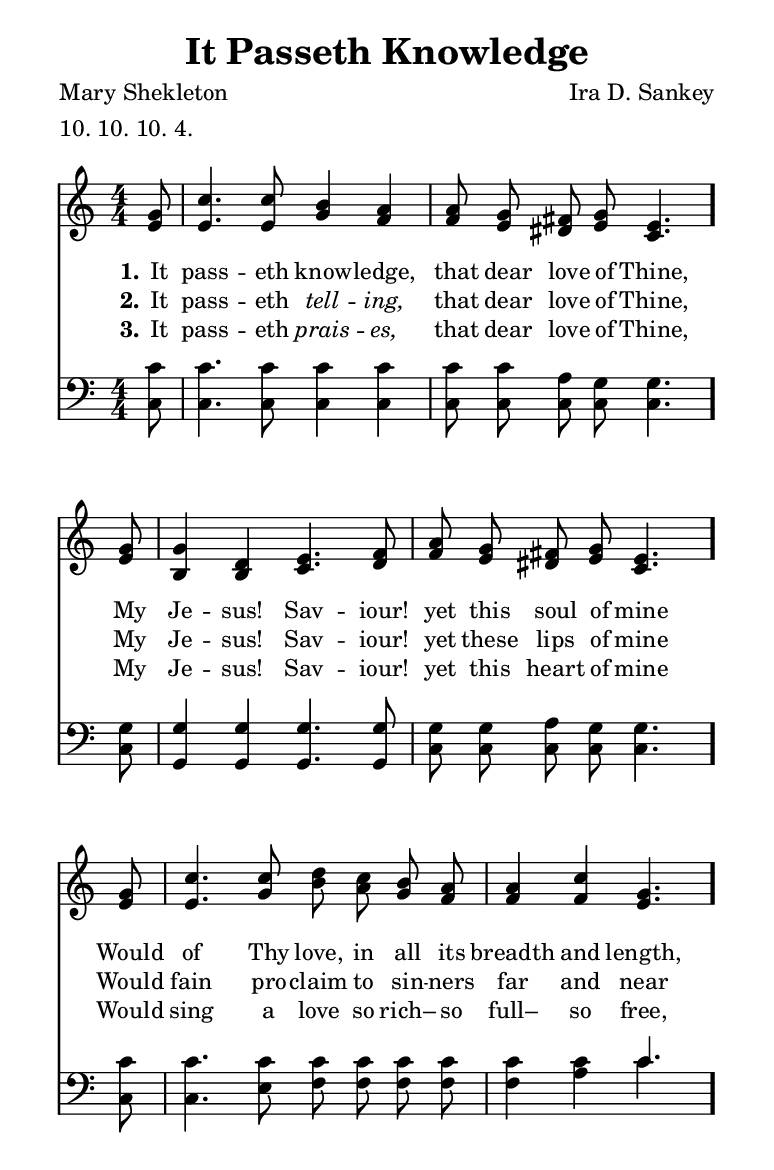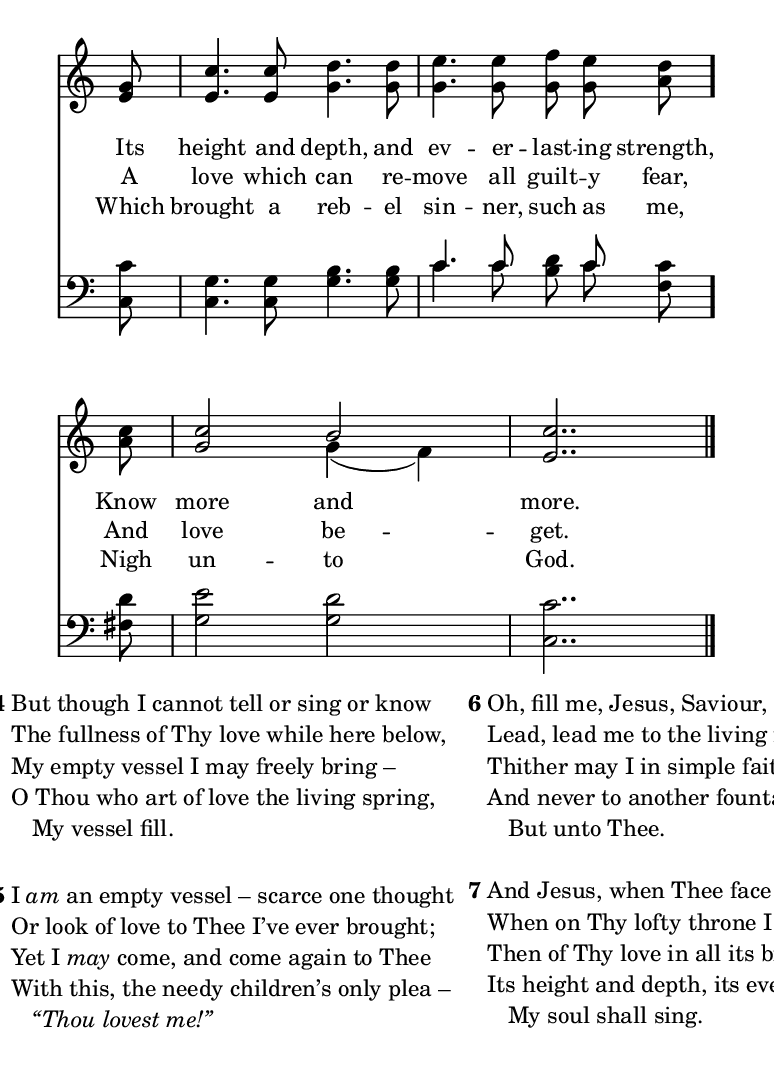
\include "common/global.ily"
\paper {
  \include "common/paper.ily"
  score-markup-spacing.padding = 2
  score-markup-spacing.basic-distance = 2
}

\header{
  hymnnumber = "229"
  title = "It Passeth Knowledge"
  tunename = ""
  meter = "10. 10. 10. 4."
  poet = "Mary Shekleton"
  composer = "Ira D. Sankey"
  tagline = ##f
}

global = {
  \include "common/overrides.ily"
  \override Staff.TimeSignature.style = #'numbered
  \time 4/4
  \override Score.MetronomeMark.transparent = ##t % hide all fermata changes too
  \tempo 4=80
  \key c \major
  \partial 8
  \autoBeamOff
}

patternA = { c8 | c4. c8 c4 c | c8 c c c c4. }
patternB = { c8 | c4 c c4. c8 | c c c c c4. }
patternC = { c8 | c4. c8 c c c c | c4 c c4. }
patternD = { c8 | c4. c8 c4. c8 | c4. c8 c c c }
patternE = { c8 | c2 c2 | c2.. }

notesSoprano = {
\global
\relative c'' {

  g8 | c4. c8 b4 a | a8 g fis g e4.
  g8 | g4 d e4. f8 | a g fis g e4.
  g8 | c4. c8 d c b a | a4 c g4. \eogbreak
  g8 | c4. c8 d4. d8 | e4. e8 f e d
  c8 | c2 b2 | c2..

  \bar "|."

}
}

notesAlto = {
\global
\relative e' {

  \changePitch \patternA { e | e e g f | f e dis e c }
  \changePitch \patternB { e | b b c d | f e dis e c }
  \changePitch \patternC { e | e g b a g f | f f e }
  \changePitch \patternD { e | e e g g | g g g g a }
  a8 | g2 g4( f) e2..

}
}

notesTenor = {
\global
\relative a {

  \changePitch \patternA { c | c c c c | c c a g g }
  \changePitch \patternB { g | g g g g | g g a g g }
  \changePitch \patternC { c | c c c c c c | c c c }
  \changePitch \patternD { c | g g b b | c c d c c }
  \changePitch \patternE { d | e d | c }

}
}

notesBass = {
\global
\relative f {

  \changePitch \patternA { c | c c c c | c c c c c }
  \changePitch \patternB { c | g g g g | c c c c c }
  \changePitch \patternC { c | c e f f f f | f a c }
  \changePitch \patternD { c, | c c g' g | c c b c f, }
  \changePitch \patternE { fis | g g | c, }

}
}

wordsA = \lyricmode {
\set stanza = "1."

It pass -- eth know -- ledge, that dear love of Thine, \bar "."
My Je -- sus! Sav -- iour! yet this soul of mine \bar "."
Would of Thy love, in all its breadth and length, \bar "."
Its height and depth, and ev -- er -- last -- ing strength, \bar "."
Know more and more. \bar "."

}

wordsB = \lyricmode {
\set stanza = "2."

It pass -- eth \italicsOn tell -- ing, \italicsOff that dear love of Thine,
My Je -- sus! Sav -- iour! yet these lips of mine
Would fain pro -- claim to sin -- ners far and near
A love which can re -- move all guilt -- y fear,
And love be -- get.

}

wordsC = \lyricmode {
\set stanza = "3."

It pass -- eth \italicsOn prais -- es, \italicsOff that dear love of Thine,
My Je -- sus! Sav -- iour! yet this heart of mine
Would sing a love so rich– so full– so free,
Which brought a reb -- el sin -- ner, such as me,
Nigh un -- to God.

}

wordsD = \markuplist {

\line { But though I cannot tell or sing or know }
\line { The fullness of Thy love while here below, }
\line { My empty vessel I may freely bring – }
\line { O Thou who art of love the living spring, }
\line { { \hspace #2 } My vessel fill. }

}

wordsE = \markuplist {

\line { I \italic am an empty vessel – scarce one thought }
\line { Or look of love to Thee I’ve ever brought; }
\line { Yet I \italic may come, and come again to Thee }
\line { With this, the needy children’s only plea – }
% `\italic { }` would get stripped in getlyrics
\line { { \hspace #2 } \italic “Thou \italic lovest \italic me!” }

}

wordsF = \markuplist {

\line { Oh, fill me, Jesus, Saviour, with Thy love; }
\line { Lead, lead me to the living fount above! }
\line { Thither may I in simple faith draw nigh }
\line { And never to another fountain fly, }
\line { { \hspace #2 } But unto Thee. }

}

wordsG = \markuplist {

\line { And Jesus, when Thee face to face I see, }
\line { When on Thy lofty throne I sit with Thee; }
\line { Then of Thy love in all its breadth and length, }
\line { Its height and depth, its everlasting strength, }
\line { { \hspace #2 } My soul shall sing. }

}

\score {
  \context ChoirStaff <<
    \context Staff = upper <<
      \set Staff.autoBeaming = ##f
      \set ChoirStaff.systemStartDelimiter = #'SystemStartBar
      \set ChoirStaff.printPartCombineTexts = ##f
      \partcombine #'(2 . 9) \notesSoprano \notesAlto
      \context NullVoice = sopranos { \voiceOne << \notesSoprano >> }
      \context Lyrics = one   \lyricsto sopranos \wordsA
      \context Lyrics = two   \lyricsto sopranos \wordsB
      \context Lyrics = three \lyricsto sopranos \wordsC
    >>
    \context Staff = men <<
      \set Staff.autoBeaming = ##f
      \clef bass
      \set ChoirStaff.printPartCombineTexts = ##f
      \partcombine #'(2 . 9) \notesTenor \notesBass
    >>
  >>
  \layout {
    \include "common/layout.ily"
  }
  \midi{
    \include "common/midi.ily"
  }
}

\noPageBreak

\markup { \fill-line {
  \hspace #0.1
  \column {
  \line{ \bold 4 \column { \wordsD } } \combine \null \vspace #1
  \line{ \bold 5 \column { \wordsE } }
  }
  \hspace #0.1
  \column {
  \line{ \bold 6 \column { \wordsF } } \combine \null \vspace #1
  \line{ \bold 7 \column { \wordsG } }
  }
  \hspace #0.1
} }

\version "2.19.49"  % necessary for upgrading to future LilyPond versions.

% vi:set et ts=2 sw=2 ai nocindent syntax=lilypond:
